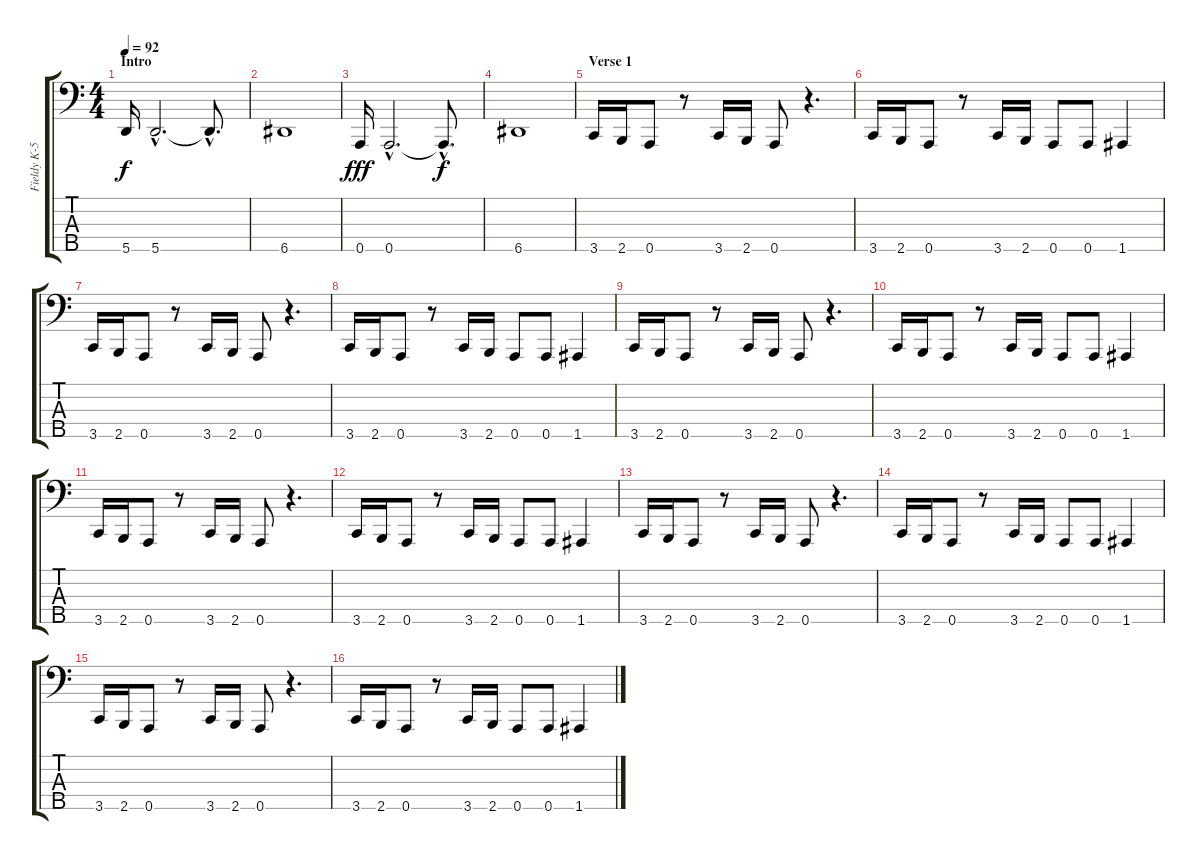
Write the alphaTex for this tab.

\track ("Fieldy K-5" "Fieldy K-5") {instrument slapbass1}
\staff {score tabs}
\tuning (F2 C2 G1 D1 A0) {hide}
\ts (4 4)
\section ("" "Intro")
\tempo 92
\clef f4
\ks c
5.5.16{dy f volume 14 instrument slapbass1} 5.5{hac}.2{d} 5.5{hac t}.8{d} |
6.5.1 |
0.5.16{dy fff} 0.5{hac}.2{d} 0.5{hac t}.8{d dy f} |
6.5.1 |
\section ("" "Verse 1")
3.5.16{volume 16 instrument electricbassfinger} 2.5.16 0.5.8 r.8 3.5.16 2.5.16 0.5.8 r.4{d} |
3.5.16 2.5.16 0.5.8 r.8 3.5.16 2.5.16 0.5.8 0.5.8 1.5.4 |
3.5.16 2.5.16 0.5.8 r.8 3.5.16 2.5.16 0.5.8 r.4{d} |
3.5.16 2.5.16 0.5.8 r.8 3.5.16 2.5.16 0.5.8 0.5.8 1.5.4 |
3.5.16 2.5.16 0.5.8 r.8 3.5.16 2.5.16 0.5.8 r.4{d} |
3.5.16 2.5.16 0.5.8 r.8 3.5.16 2.5.16 0.5.8 0.5.8 1.5.4 |
3.5.16 2.5.16 0.5.8 r.8 3.5.16 2.5.16 0.5.8 r.4{d} |
3.5.16 2.5.16 0.5.8 r.8 3.5.16 2.5.16 0.5.8 0.5.8 1.5.4 |
3.5.16 2.5.16 0.5.8 r.8 3.5.16 2.5.16 0.5.8 r.4{d} |
3.5.16 2.5.16 0.5.8 r.8 3.5.16 2.5.16 0.5.8 0.5.8 1.5.4 |
3.5.16 2.5.16 0.5.8 r.8 3.5.16 2.5.16 0.5.8 r.4{d} |
3.5.16 2.5.16 0.5.8 r.8 3.5.16 2.5.16 0.5.8 0.5.8 1.5.4
